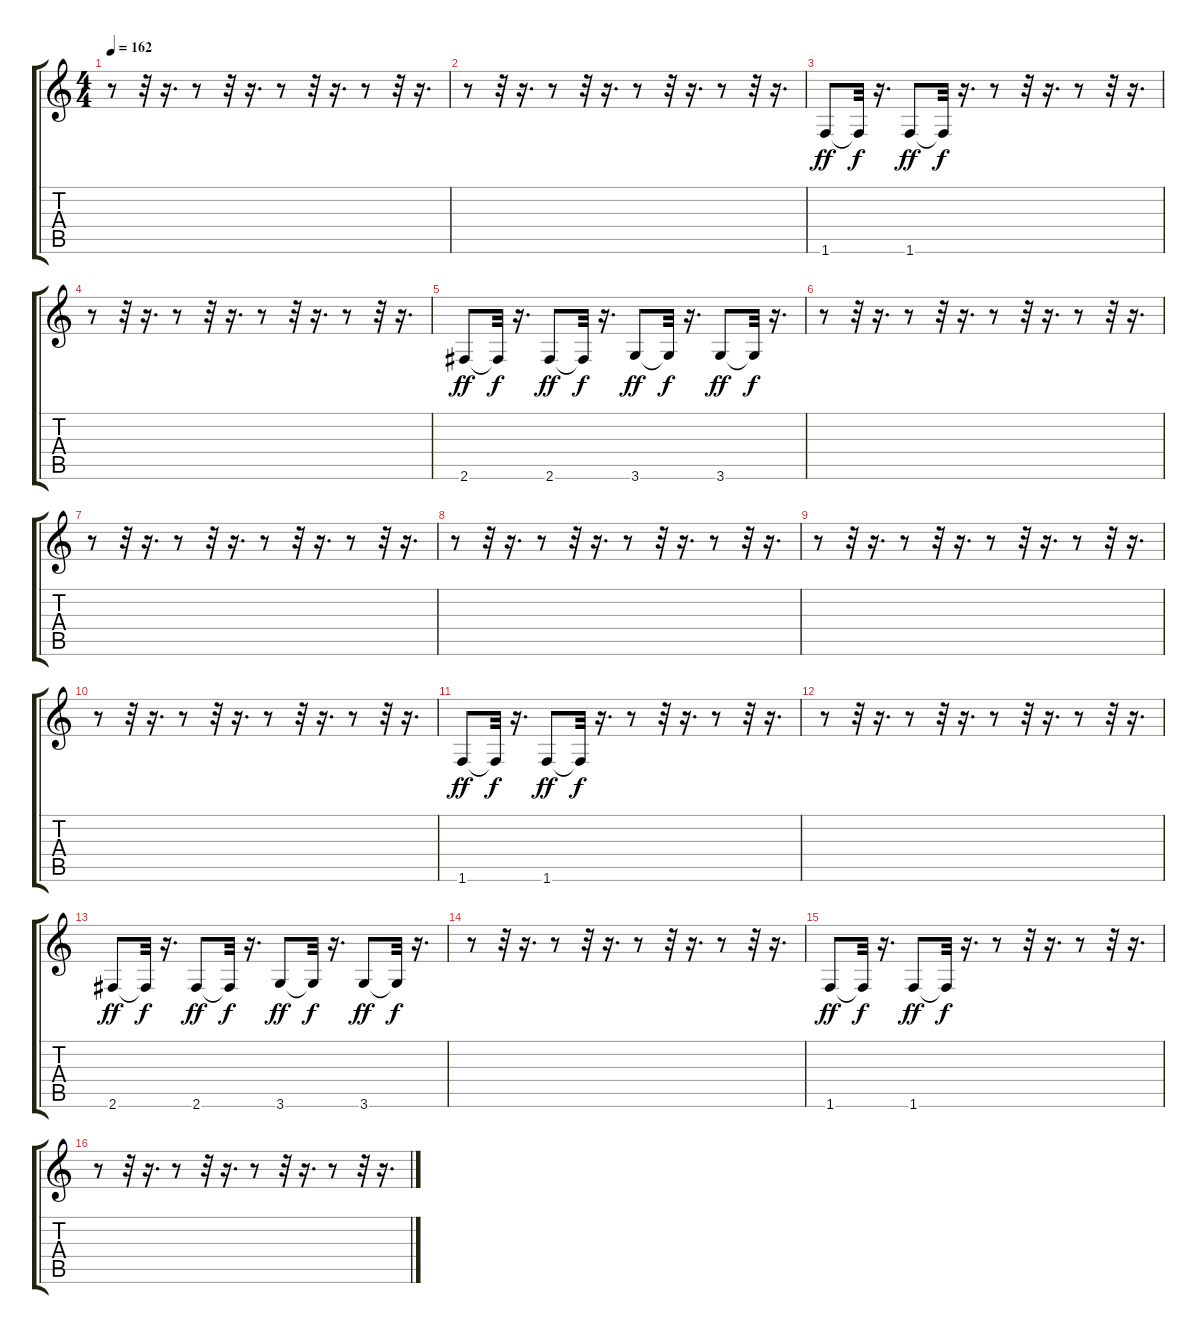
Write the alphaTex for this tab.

\track "" {instrument fretlessbass}
\staff {score tabs}
\tuning (E4 B3 G3 D3 A2 E2) {hide}
\ts (4 4)
\tempo 162
\clef g2
\ks c
r.8{dy f} r.32 r.16{d} r.8 r.32 r.16{d} r.8 r.32 r.16{d} r.8 r.32 r.16{d} |
r.8 r.32 r.16{d} r.8 r.32 r.16{d} r.8 r.32 r.16{d} r.8 r.32 r.16{d} |
1.6.8{dy ff} 1.6{t}.32{dy f} r.16{d} 1.6.8{dy ff} 1.6{t}.32{dy f} r.16{d} r.8 r.32 r.16{d} r.8 r.32 r.16{d} |
r.8 r.32 r.16{d} r.8 r.32 r.16{d} r.8 r.32 r.16{d} r.8 r.32 r.16{d} |
2.6.8{dy ff} 2.6{t}.32{dy f} r.16{d} 2.6.8{dy ff} 2.6{t}.32{dy f} r.16{d} 3.6.8{dy ff} 3.6{t}.32{dy f} r.16{d} 3.6.8{dy ff} 3.6{t}.32{dy f} r.16{d} |
r.8 r.32 r.16{d} r.8 r.32 r.16{d} r.8 r.32 r.16{d} r.8 r.32 r.16{d} |
r.8 r.32 r.16{d} r.8 r.32 r.16{d} r.8 r.32 r.16{d} r.8 r.32 r.16{d} |
r.8 r.32 r.16{d} r.8 r.32 r.16{d} r.8 r.32 r.16{d} r.8 r.32 r.16{d} |
r.8 r.32 r.16{d} r.8 r.32 r.16{d} r.8 r.32 r.16{d} r.8 r.32 r.16{d} |
r.8 r.32 r.16{d} r.8 r.32 r.16{d} r.8 r.32 r.16{d} r.8 r.32 r.16{d} |
1.6.8{dy ff} 1.6{t}.32{dy f} r.16{d} 1.6.8{dy ff} 1.6{t}.32{dy f} r.16{d} r.8 r.32 r.16{d} r.8 r.32 r.16{d} |
r.8 r.32 r.16{d} r.8 r.32 r.16{d} r.8 r.32 r.16{d} r.8 r.32 r.16{d} |
2.6.8{dy ff} 2.6{t}.32{dy f} r.16{d} 2.6.8{dy ff} 2.6{t}.32{dy f} r.16{d} 3.6.8{dy ff} 3.6{t}.32{dy f} r.16{d} 3.6.8{dy ff} 3.6{t}.32{dy f} r.16{d} |
r.8 r.32 r.16{d} r.8 r.32 r.16{d} r.8 r.32 r.16{d} r.8 r.32 r.16{d} |
1.6.8{dy ff} 1.6{t}.32{dy f} r.16{d} 1.6.8{dy ff} 1.6{t}.32{dy f} r.16{d} r.8 r.32 r.16{d} r.8 r.32 r.16{d} |
r.8 r.32 r.16{d} r.8 r.32 r.16{d} r.8 r.32 r.16{d} r.8 r.32 r.16{d}
